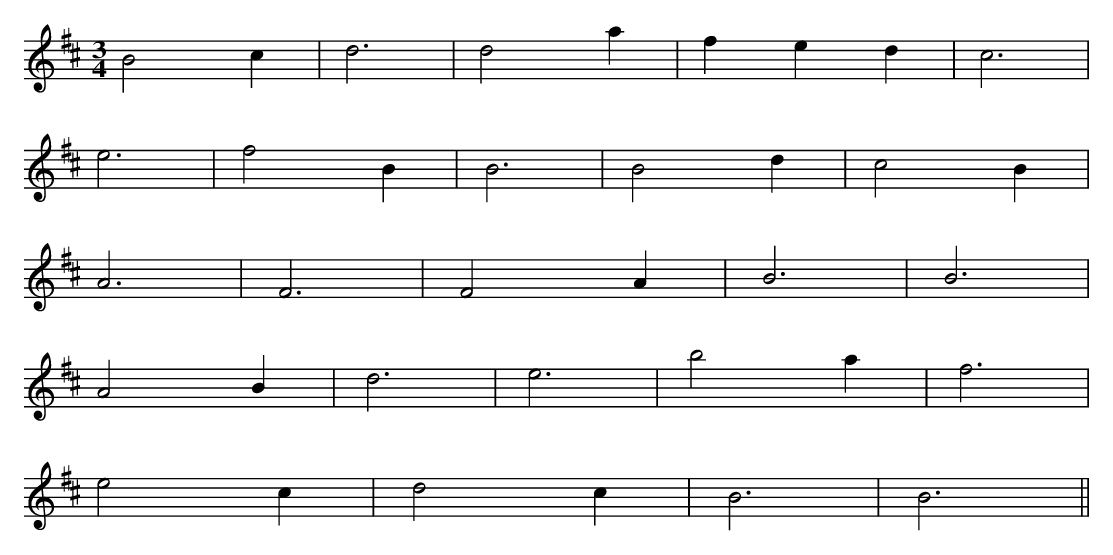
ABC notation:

X:1
M:3/4
K:Bmin
B4 c2|d6|d4 a2|f2 e2 d2|c6|
e6|f4 B2|B6|B4 d2|c4 B2|
A6|F6|F4 A2|B6|B6|
A4 B2|d6|e6|b4 a2|f6|
e4 c2|d4 c2|B6|B6||
